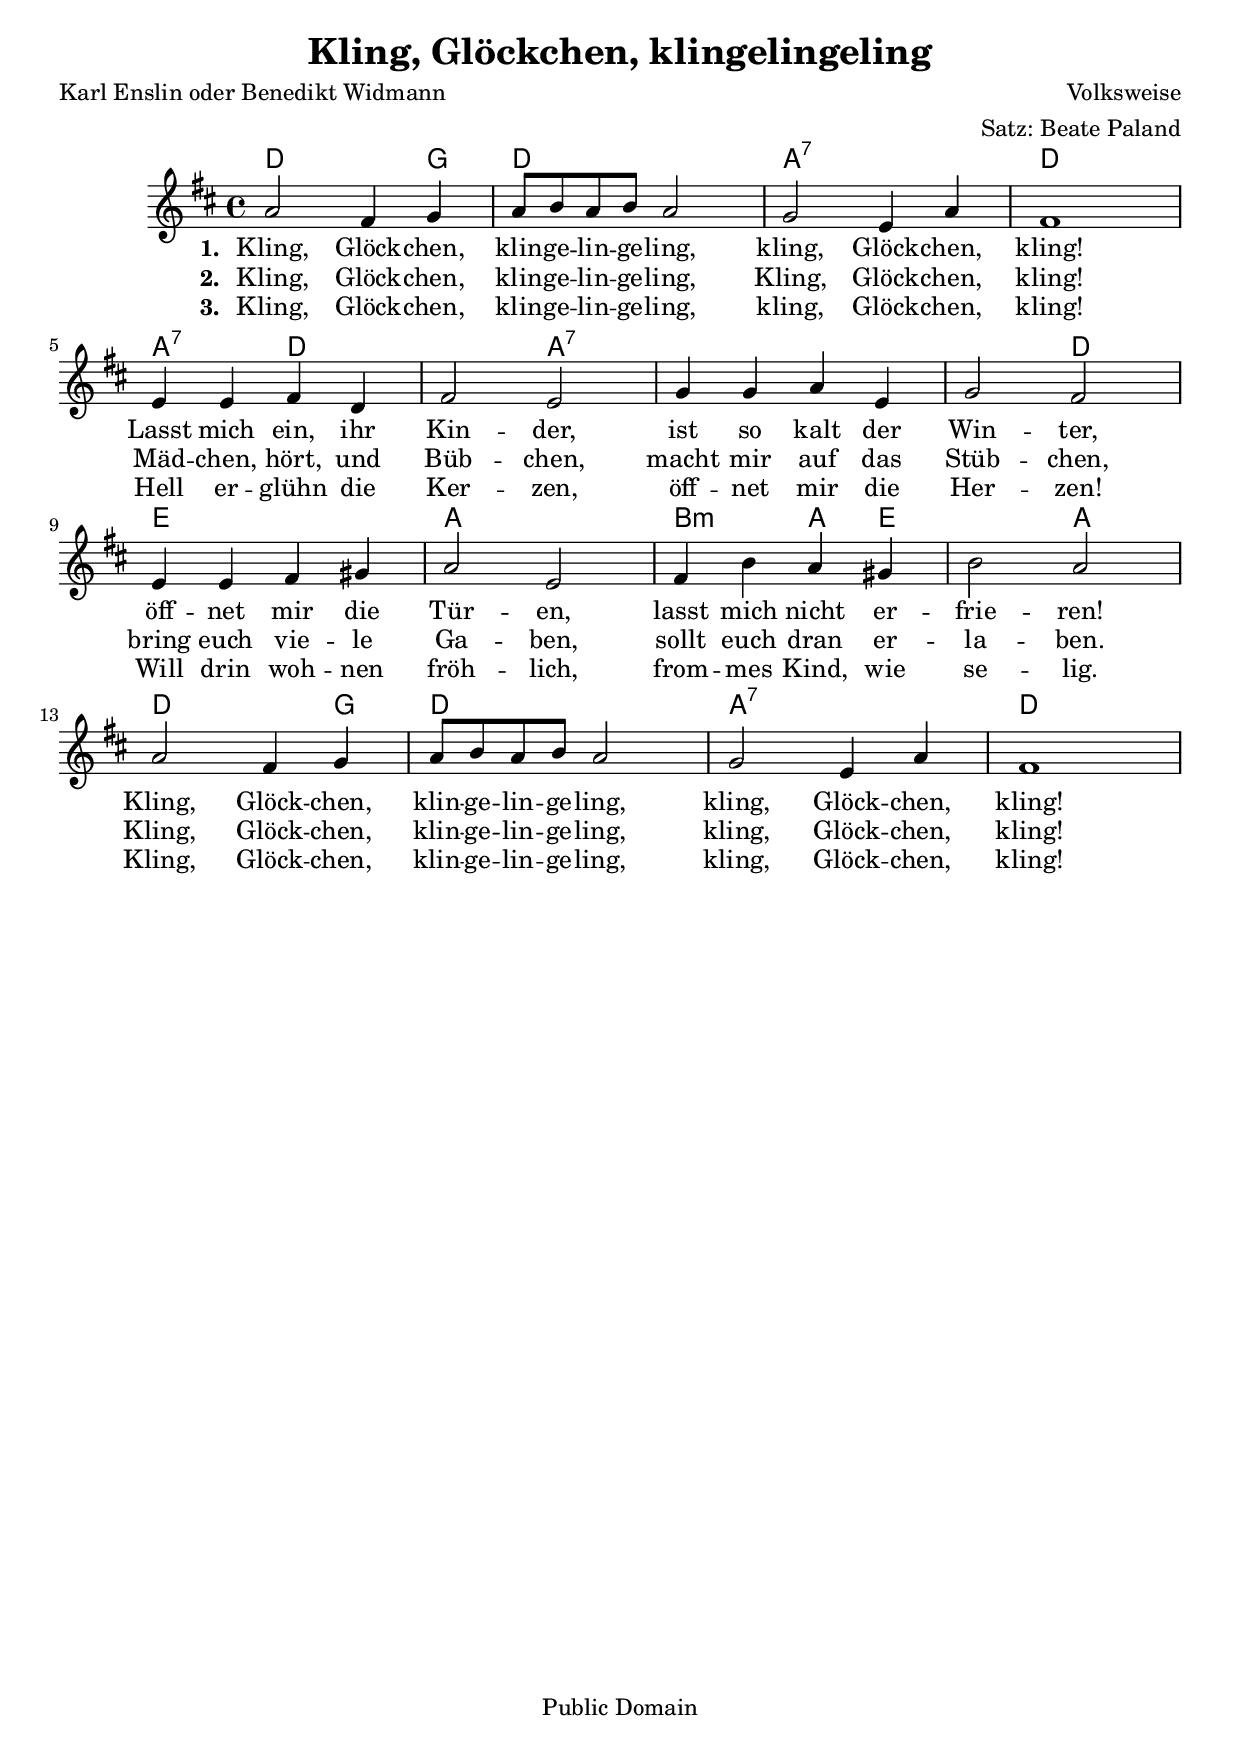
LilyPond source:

\version "2.24.2"
\version "2.24.2"

KGK_title ="Kling, Glöckchen, klingelingeling"
KGK_poet ="Karl Enslin oder Benedikt Widmann"
KGK_composer ="Volksweise"
KGK_arranger =  "Satz: Beate Paland"
KGK_copyright ="Public Domain"

KGK_Score = \score {
  <<
    \chords {
      \set chordChanges = ##t
      d2 d4 g d1 a1:7 d a2:7 d d a1:7 a1:7 d2 e1 a b2:m a4 e e2 a2 d2 d4 g d1 a:7 d
    }
    \relative c'' {
      \key d \major
      \time 4/4
      a2 fis4 g
      a8 b a b a2
      g e4 a
      fis1
      \break
      e4 e fis d
      fis2 e
      g4 g a e
      g2 fis
      \break
      e4 e fis gis
      a2 e
      fis4 b a gis
      b2 a
      \break
      a2 fis4 g
      a8 b a b a2
      g e4 a
      fis1
    }
    \addlyrics {
      \set stanza = #"1. "
      Kling, Glöck -- chen, klin -- ge -- lin -- ge -- ling,
      kling, Glöck -- chen, kling!
      Lasst mich ein, ihr Kin -- der,
      ist so kalt der Win -- ter,
      öff -- net mir die Tür -- en,
      lasst mich nicht er -- frie -- ren!
      Kling, Glöck -- chen, klin -- ge -- lin -- ge -- ling,
      kling, Glöck -- chen, kling!
    }
    \addlyrics {
      \set stanza = #"2. "
      Kling, Glöck -- chen, klin -- ge -- lin -- ge -- ling,
      Kling, Glöck -- chen, kling!
      Mäd -- chen, hört, und Büb -- chen,
      macht mir auf das Stüb -- chen,
      bring euch vie -- le Ga -- ben,
      sollt euch dran er -- la -- ben.
      Kling, Glöck -- chen, klin -- ge -- lin -- ge -- ling,
      kling, Glöck -- chen, kling!
    }
    \addlyrics {
      \set stanza = #"3. "
      Kling, Glöck -- chen, klin -- ge -- lin -- ge -- ling,
      kling, Glöck -- chen, kling!
      Hell er -- glühn die Ker -- zen,
      öff -- net mir die Her -- zen!
      Will drin woh -- nen fröh -- lich,
      from -- mes Kind, wie se -- lig.
      Kling, Glöck -- chen, klin -- ge -- lin -- ge -- ling,
      kling, Glöck -- chen, kling!
    }
  >>
}

\header{
  title = \KGK_title
  poet = \KGK_poet
  composer = \KGK_composer
  arranger =\KGK_arranger
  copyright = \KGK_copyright
}
\KGK_Score
